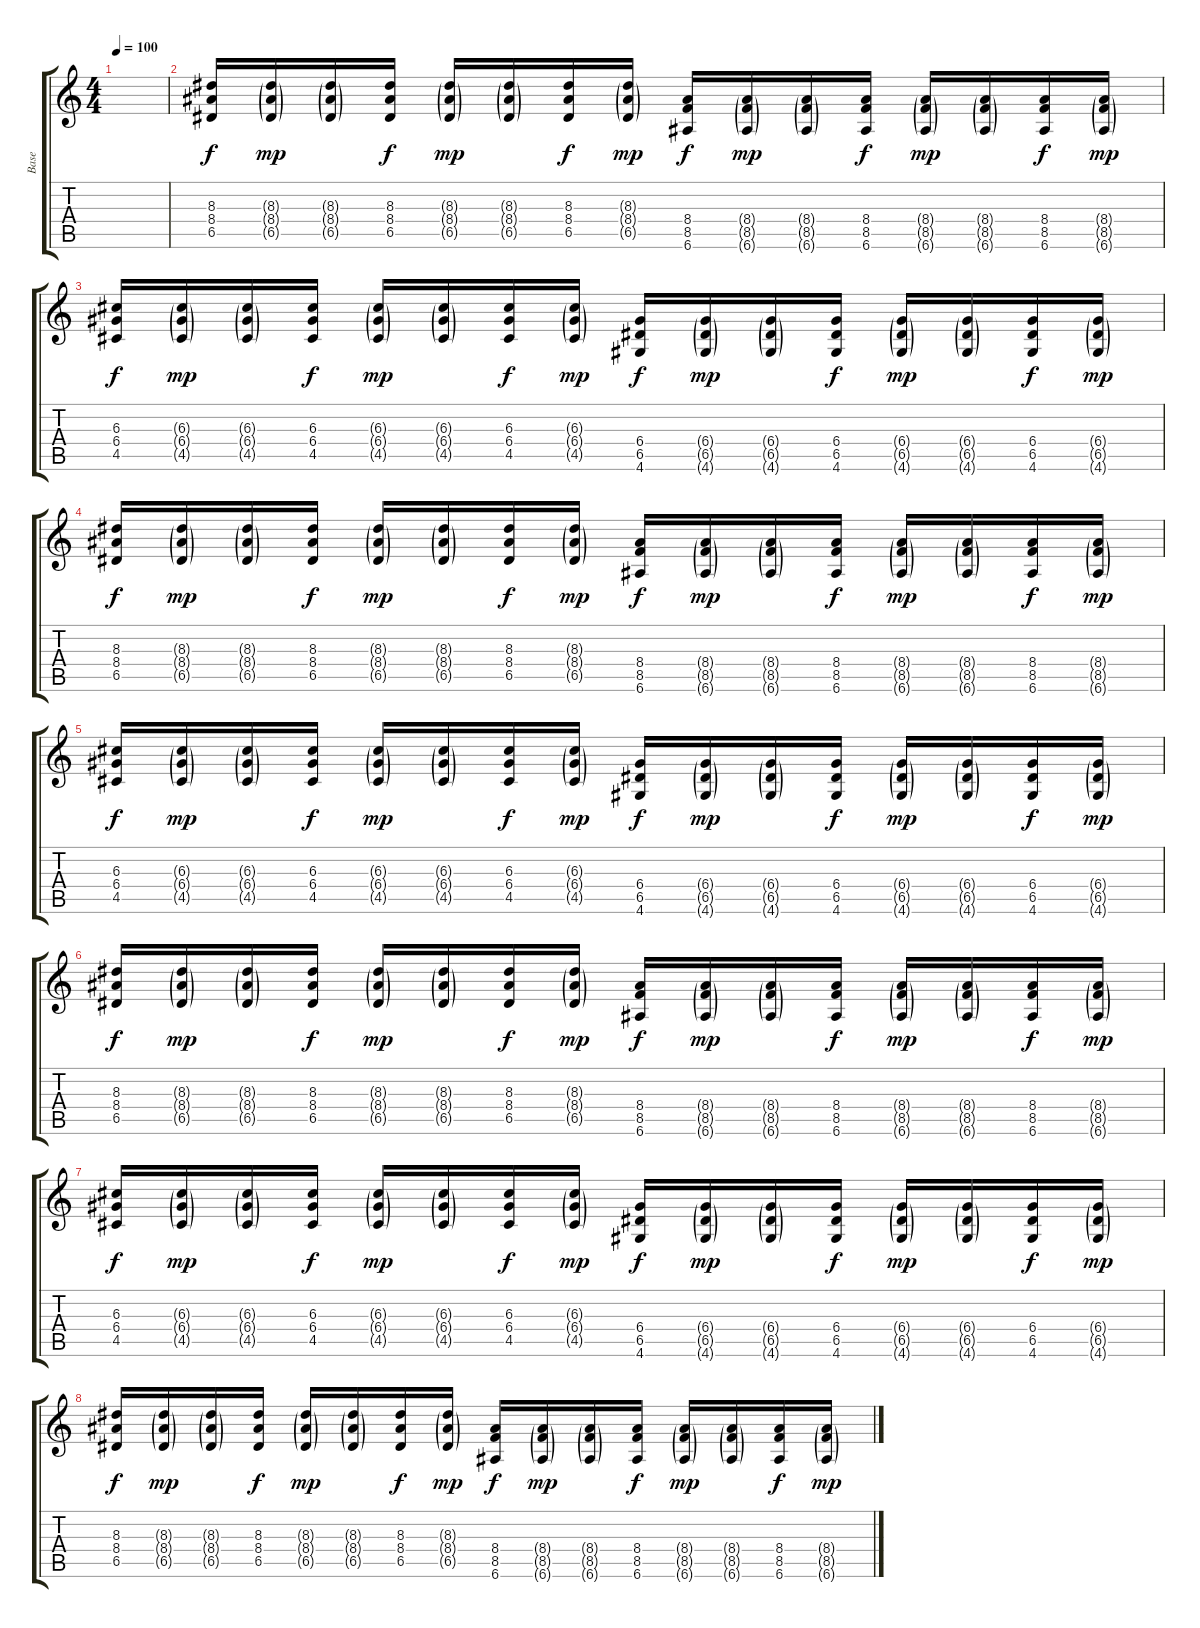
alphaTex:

\track ("Base" "Base") {instrument acousticguitarsteel}
\staff {score tabs}
\tuning (E4 B3 G3 D3 A2 E2) {hide}
\ts (4 4)
\tempo 100
\clef g2
\ks c
|
(8.3 8.4 6.5).16 (8.3{g} 8.4{g} 6.5{g}).16{dy mp} (8.3{g} 8.4{g} 6.5{g}).16 (8.3 8.4 6.5).16{dy f} (8.3{g} 8.4{g} 6.5{g}).16{dy mp} (8.3{g} 8.4{g} 6.5{g}).16 (8.3 8.4 6.5).16{dy f} (8.3{g} 8.4{g} 6.5{g}).16{dy mp} (8.4 8.5 6.6).16{dy f} (8.4{g} 8.5{g} 6.6{g}).16{dy mp} (8.4{g} 8.5{g} 6.6{g}).16 (8.4 8.5 6.6).16{dy f} (8.4{g} 8.5{g} 6.6{g}).16{dy mp} (8.4{g} 8.5{g} 6.6{g}).16 (8.4 8.5 6.6).16{dy f} (8.4{g} 8.5{g} 6.6{g}).16{dy mp} |
(6.3 6.4 4.5).16{dy f} (6.3{g} 6.4{g} 4.5{g}).16{dy mp} (6.3{g} 6.4{g} 4.5{g}).16 (6.3 6.4 4.5).16{dy f} (6.3{g} 6.4{g} 4.5{g}).16{dy mp} (6.3{g} 6.4{g} 4.5{g}).16 (6.3 6.4 4.5).16{dy f} (6.3{g} 6.4{g} 4.5{g}).16{dy mp} (6.4 6.5 4.6).16{dy f} (6.4{g} 6.5{g} 4.6{g}).16{dy mp} (6.4{g} 6.5{g} 4.6{g}).16 (6.4 6.5 4.6).16{dy f} (6.4{g} 6.5{g} 4.6{g}).16{dy mp} (6.4{g} 6.5{g} 4.6{g}).16 (6.4 6.5 4.6).16{dy f} (6.4{g} 6.5{g} 4.6{g}).16{dy mp} |
(8.3 8.4 6.5).16{dy f} (8.3{g} 8.4{g} 6.5{g}).16{dy mp} (8.3{g} 8.4{g} 6.5{g}).16 (8.3 8.4 6.5).16{dy f} (8.3{g} 8.4{g} 6.5{g}).16{dy mp} (8.3{g} 8.4{g} 6.5{g}).16 (8.3 8.4 6.5).16{dy f} (8.3{g} 8.4{g} 6.5{g}).16{dy mp} (8.4 8.5 6.6).16{dy f} (8.4{g} 8.5{g} 6.6{g}).16{dy mp} (8.4{g} 8.5{g} 6.6{g}).16 (8.4 8.5 6.6).16{dy f} (8.4{g} 8.5{g} 6.6{g}).16{dy mp} (8.4{g} 8.5{g} 6.6{g}).16 (8.4 8.5 6.6).16{dy f} (8.4{g} 8.5{g} 6.6{g}).16{dy mp} |
(6.3 6.4 4.5).16{dy f} (6.3{g} 6.4{g} 4.5{g}).16{dy mp} (6.3{g} 6.4{g} 4.5{g}).16 (6.3 6.4 4.5).16{dy f} (6.3{g} 6.4{g} 4.5{g}).16{dy mp} (6.3{g} 6.4{g} 4.5{g}).16 (6.3 6.4 4.5).16{dy f} (6.3{g} 6.4{g} 4.5{g}).16{dy mp} (6.4 6.5 4.6).16{dy f} (6.4{g} 6.5{g} 4.6{g}).16{dy mp} (6.4{g} 6.5{g} 4.6{g}).16 (6.4 6.5 4.6).16{dy f} (6.4{g} 6.5{g} 4.6{g}).16{dy mp} (6.4{g} 6.5{g} 4.6{g}).16 (6.4 6.5 4.6).16{dy f} (6.4{g} 6.5{g} 4.6{g}).16{dy mp} |
(8.3 8.4 6.5).16{dy f} (8.3{g} 8.4{g} 6.5{g}).16{dy mp} (8.3{g} 8.4{g} 6.5{g}).16 (8.3 8.4 6.5).16{dy f} (8.3{g} 8.4{g} 6.5{g}).16{dy mp} (8.3{g} 8.4{g} 6.5{g}).16 (8.3 8.4 6.5).16{dy f} (8.3{g} 8.4{g} 6.5{g}).16{dy mp} (8.4 8.5 6.6).16{dy f} (8.4{g} 8.5{g} 6.6{g}).16{dy mp} (8.4{g} 8.5{g} 6.6{g}).16 (8.4 8.5 6.6).16{dy f} (8.4{g} 8.5{g} 6.6{g}).16{dy mp} (8.4{g} 8.5{g} 6.6{g}).16 (8.4 8.5 6.6).16{dy f} (8.4{g} 8.5{g} 6.6{g}).16{dy mp} |
(6.3 6.4 4.5).16{dy f} (6.3{g} 6.4{g} 4.5{g}).16{dy mp} (6.3{g} 6.4{g} 4.5{g}).16 (6.3 6.4 4.5).16{dy f} (6.3{g} 6.4{g} 4.5{g}).16{dy mp} (6.3{g} 6.4{g} 4.5{g}).16 (6.3 6.4 4.5).16{dy f} (6.3{g} 6.4{g} 4.5{g}).16{dy mp} (6.4 6.5 4.6).16{dy f} (6.4{g} 6.5{g} 4.6{g}).16{dy mp} (6.4{g} 6.5{g} 4.6{g}).16 (6.4 6.5 4.6).16{dy f} (6.4{g} 6.5{g} 4.6{g}).16{dy mp} (6.4{g} 6.5{g} 4.6{g}).16 (6.4 6.5 4.6).16{dy f} (6.4{g} 6.5{g} 4.6{g}).16{dy mp} |
(8.3 8.4 6.5).16{dy f} (8.3{g} 8.4{g} 6.5{g}).16{dy mp} (8.3{g} 8.4{g} 6.5{g}).16 (8.3 8.4 6.5).16{dy f} (8.3{g} 8.4{g} 6.5{g}).16{dy mp} (8.3{g} 8.4{g} 6.5{g}).16 (8.3 8.4 6.5).16{dy f} (8.3{g} 8.4{g} 6.5{g}).16{dy mp} (8.4 8.5 6.6).16{dy f} (8.4{g} 8.5{g} 6.6{g}).16{dy mp} (8.4{g} 8.5{g} 6.6{g}).16 (8.4 8.5 6.6).16{dy f} (8.4{g} 8.5{g} 6.6{g}).16{dy mp} (8.4{g} 8.5{g} 6.6{g}).16 (8.4 8.5 6.6).16{dy f} (8.4{g} 8.5{g} 6.6{g}).16{dy mp}
